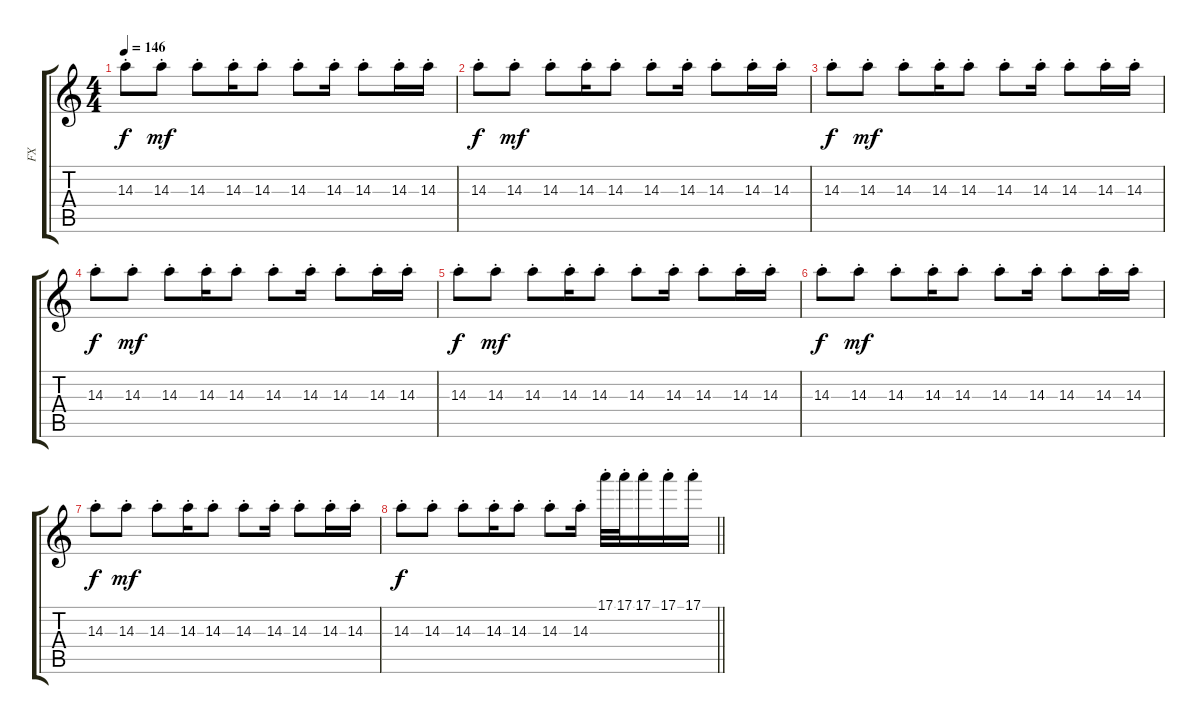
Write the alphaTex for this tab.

\track ("FX" "FX") {instrument recorder}
\staff {score tabs}
\tuning (E5 B4 G4 D4 A3 E3) {hide}
\ts (4 4)
\tempo 146
\clef g2
\ks c
14.3{st}.8{dy f balance 2} 14.3{st}.8{dy mf} 14.3{st}.8 14.3{st}.16 14.3{st}.8{balance 8} 14.3{st}.8{balance 11} 14.3{st}.16 14.3{st}.8{balance 14} 14.3{st}.16 14.3{st}.16 |
14.3{st}.8{dy f balance 2} 14.3{st}.8{dy mf} 14.3{st}.8 14.3{st}.16 14.3{st}.8{balance 8} 14.3{st}.8{balance 11} 14.3{st}.16 14.3{st}.8{balance 14} 14.3{st}.16 14.3{st}.16 |
14.3{st}.8{dy f balance 2} 14.3{st}.8{dy mf} 14.3{st}.8 14.3{st}.16 14.3{st}.8{balance 8} 14.3{st}.8{balance 11} 14.3{st}.16 14.3{st}.8{balance 14} 14.3{st}.16 14.3{st}.16 |
14.3{st}.8{dy f balance 2} 14.3{st}.8{dy mf} 14.3{st}.8 14.3{st}.16 14.3{st}.8{balance 8} 14.3{st}.8{balance 11} 14.3{st}.16 14.3{st}.8{balance 14} 14.3{st}.16 14.3{st}.16 |
14.3{st}.8{dy f balance 2} 14.3{st}.8{dy mf} 14.3{st}.8 14.3{st}.16 14.3{st}.8{balance 8} 14.3{st}.8{balance 11} 14.3{st}.16 14.3{st}.8{balance 14} 14.3{st}.16 14.3{st}.16 |
14.3{st}.8{dy f balance 2} 14.3{st}.8{dy mf} 14.3{st}.8 14.3{st}.16 14.3{st}.8{balance 8} 14.3{st}.8{balance 11} 14.3{st}.16 14.3{st}.8{balance 14} 14.3{st}.16 14.3{st}.16 |
14.3{st}.8{dy f balance 2} 14.3{st}.8{dy mf} 14.3{st}.8 14.3{st}.16 14.3{st}.8{balance 8} 14.3{st}.8{balance 11} 14.3{st}.16 14.3{st}.8{balance 14} 14.3{st}.16 14.3{st}.16 |
\barLineRight lightlight
14.3{st}.8{dy f balance 2} 14.3{st}.8 14.3{st}.8 14.3{st}.16 14.3{st}.8{balance 8} 14.3{st}.8{balance 11} 14.3{st}.16 17.1{st}.32{balance 14} 17.1{st}.32 17.1{st}.16 17.1{st}.16 17.1{st}.16
